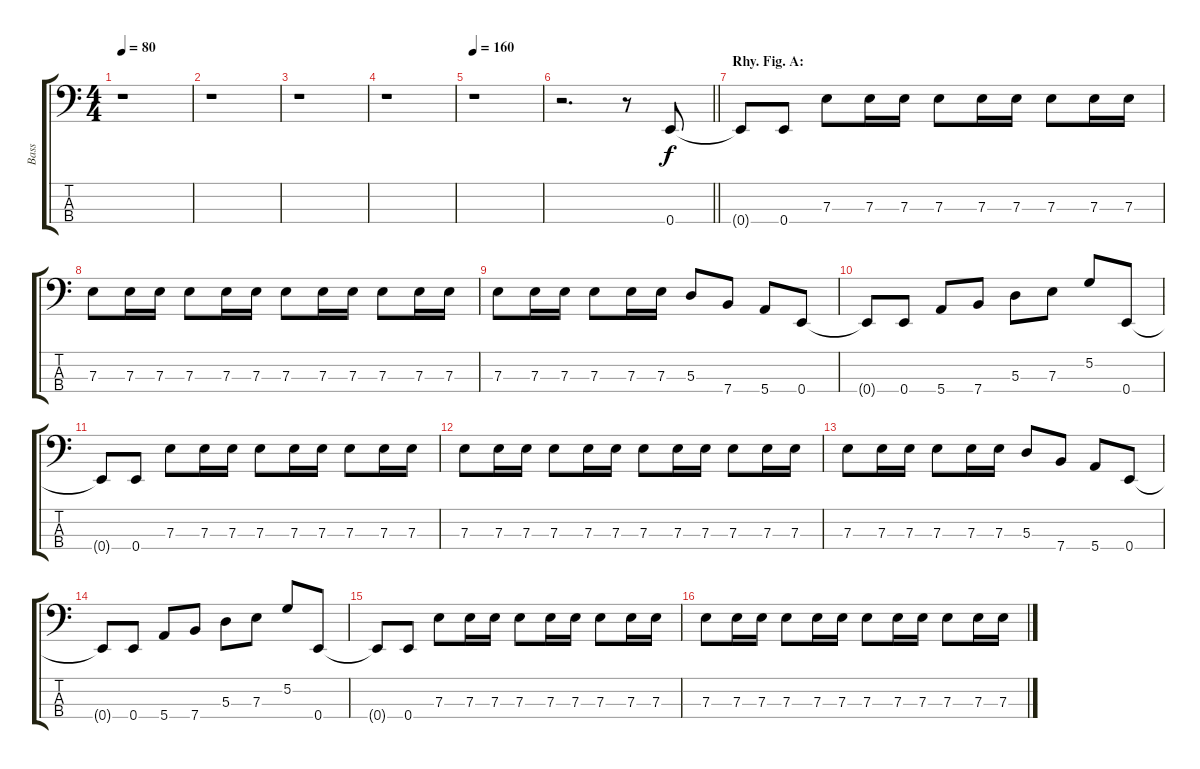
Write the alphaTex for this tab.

\track ("Bass" "Bass") {instrument electricbasspick}
\staff {score tabs}
\tuning (G2 D2 A1 E1) {hide}
\ts (4 4)
\tempo 80
\tempo 120
\tempo 80
\clef f4
\ks c
r.1{dy f instrument electricbasspick} |
r.1 |
r.1 |
r.1 |
\tempo 160
r.1 |
\barLineRight lightlight
r.2{d} r.8 0.4.8 |
\section ("" "Rhy. Fig. A:")
0.4{t}.8 0.4.8 7.3.8 7.3.16 7.3.16 7.3.8 7.3.16 7.3.16 7.3.8 7.3.16 7.3.16 |
7.3.8 7.3.16 7.3.16 7.3.8 7.3.16 7.3.16 7.3.8 7.3.16 7.3.16 7.3.8 7.3.16 7.3.16 |
7.3.8 7.3.16 7.3.16 7.3.8 7.3.16 7.3.16 5.3.8 7.4.8 5.4.8 0.4.8 |
0.4{t}.8 0.4.8 5.4.8 7.4.8 5.3.8 7.3.8 5.2.8 0.4.8 |
0.4{t}.8 0.4.8 7.3.8 7.3.16 7.3.16 7.3.8 7.3.16 7.3.16 7.3.8 7.3.16 7.3.16 |
7.3.8 7.3.16 7.3.16 7.3.8 7.3.16 7.3.16 7.3.8 7.3.16 7.3.16 7.3.8 7.3.16 7.3.16 |
7.3.8 7.3.16 7.3.16 7.3.8 7.3.16 7.3.16 5.3.8 7.4.8 5.4.8 0.4.8 |
0.4{t}.8 0.4.8 5.4.8 7.4.8 5.3.8 7.3.8 5.2.8 0.4.8 |
0.4{t}.8 0.4.8 7.3.8 7.3.16 7.3.16 7.3.8 7.3.16 7.3.16 7.3.8 7.3.16 7.3.16 |
7.3.8 7.3.16 7.3.16 7.3.8 7.3.16 7.3.16 7.3.8 7.3.16 7.3.16 7.3.8 7.3.16 7.3.16
